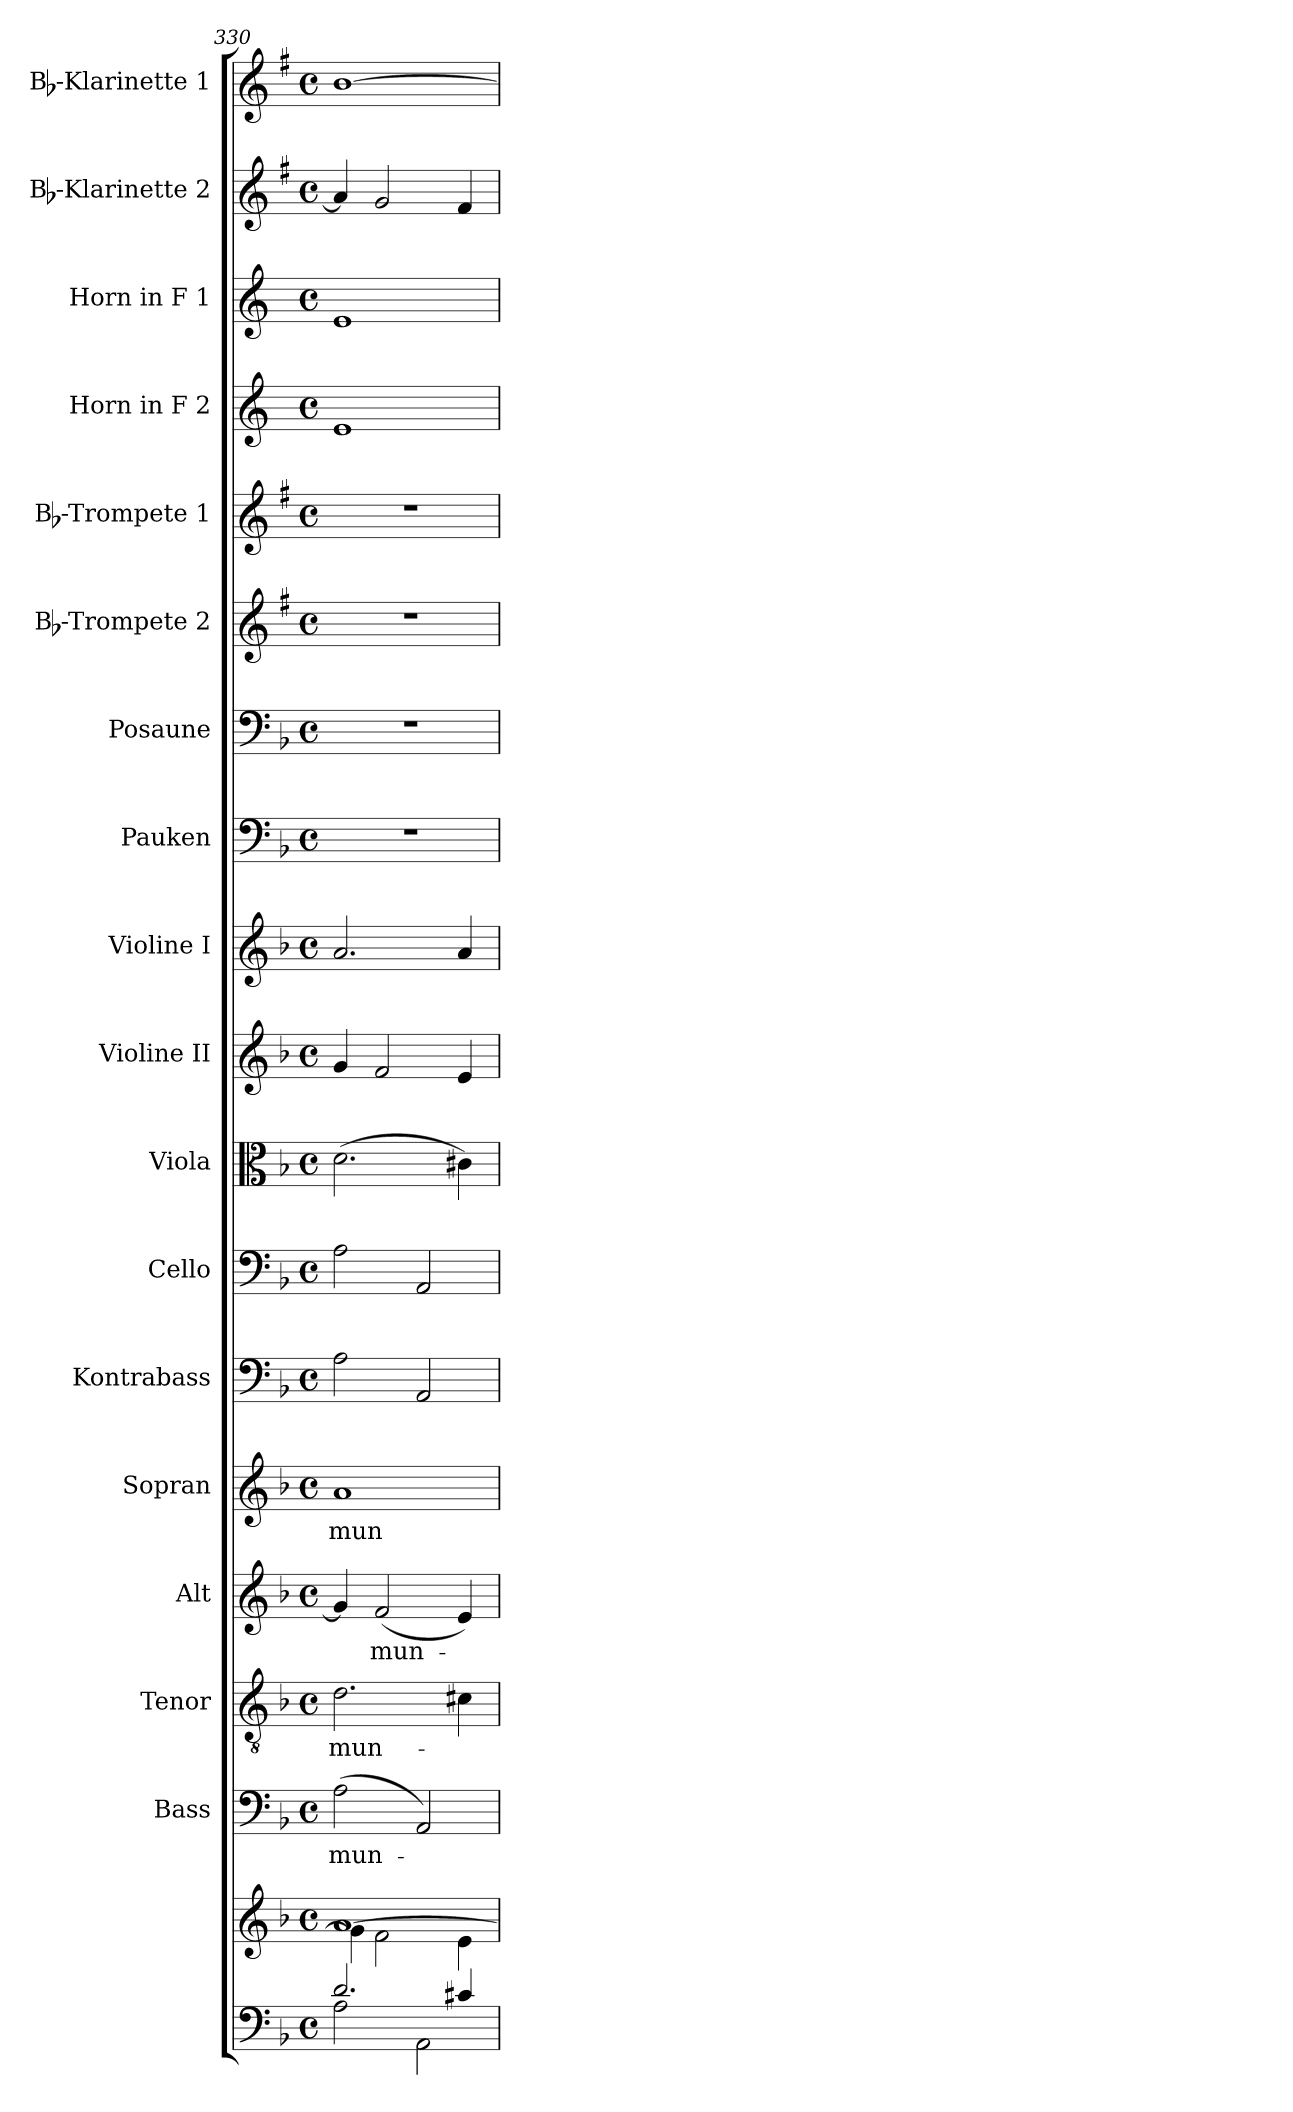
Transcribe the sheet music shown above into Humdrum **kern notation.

**kern	**kern	**kern	**text	**kern	**text	**kern	**text	**kern	**text	**kern	**kern	**kern	**kern	**kern	**kern	**kern	**kern	**kern	**kern	**kern	**kern	**kern
*part18	*part18	*part17	*part17	*part16	*part16	*part15	*part15	*part14	*part14	*part13	*part12	*part11	*part10	*part9	*part8	*part7	*part6	*part5	*part4	*part3	*part2	*part1
*staff19	*staff18	*staff17	*staff17	*staff16	*staff16	*staff15	*staff15	*staff14	*staff14	*staff13	*staff12	*staff11	*staff10	*staff9	*staff8	*staff7	*staff6	*staff5	*staff4	*staff3	*staff2	*staff1
*	*	*I"Bass	*	*I"Tenor	*	*I"Alt	*	*I"Sopran	*	*I"Kontrabass	*I"Cello	*I"Viola	*I"Violine II	*I"Violine I	*I"Pauken	*I"Posaune	*I"Bb-Trompete 2	*I"Bb-Trompete 1	*I"Horn in F 2	*I"Horn in F 1	*I"Bb-Klarinette 2	*I"Bb-Klarinette 1
*	*	*I'B.	*	*I'T.	*	*I'A.	*	*I'S.	*	*I'Kb.	*	*I'Vla.	*I'Vl. II	*I'Vl. I	*I'Pk.	*I'Pos.	*I'Bb Trp. 2	*I'Bb Trp. 1	*	*	*I'Bb Kl. 2	*I'Bb Kl. 1
*clefF4	*clefG2	*clefF4	*	*clefGv2	*	*clefG2	*	*clefG2	*	*clefF4	*clefF4	*clefC3	*clefG2	*clefG2	*clefF4	*clefF4	*clefG2	*clefG2	*clefG2	*clefG2	*clefG2	*clefG2
*	*	*	*	*	*	*	*	*	*	*ITrd7c12	*	*	*	*	*	*	*ITrd1c2	*ITrd1c2	*ITrd4c7	*ITrd4c7	*ITrd1c2	*ITrd1c2
*k[b-]	*k[b-]	*k[b-]	*	*k[b-]	*	*k[b-]	*	*k[b-]	*	*k[b-]	*k[b-]	*k[b-]	*k[b-]	*k[b-]	*k[b-]	*k[b-]	*k[b-]	*k[b-]	*k[b-]	*k[b-]	*k[b-]	*k[b-]
*F:	*F:	*F:	*	*F:	*	*F:	*	*F:	*	*F:	*F:	*F:	*F:	*F:	*F:	*F:	*F:	*F:	*F:	*F:	*F:	*F:
*M4/4	*M4/4	*M4/4	*	*M4/4	*	*M4/4	*	*M4/4	*	*M4/4	*M4/4	*M4/4	*M4/4	*M4/4	*M4/4	*M4/4	*M4/4	*M4/4	*M4/4	*M4/4	*M4/4	*M4/4
*met(c)	*met(c)	*met(c)	*	*met(c)	*	*met(c)	*	*met(c)	*	*met(c)	*met(c)	*met(c)	*met(c)	*met(c)	*met(c)	*met(c)	*met(c)	*met(c)	*met(c)	*met(c)	*met(c)	*met(c)
=330	=330	=330	=330	=330	=330	=330	=330	=330	=330	=330	=330	=330	=330	=330	=330	=330	=330	=330	=330	=330	=330	=330
*^	*^	*	*	*	*	*	*	*	*	*	*	*	*	*	*	*	*	*	*	*	*	*
!	!	!	!	!	!LO:LY:b	!	!LO:LY:b	!	!	!	!LO:LY:b	!	!	!	!	!	!	!	!	!	!	!	!	!
2.d/	2A\	[>1a	4g\]	(>2A\	mun-	2.d\	mun-	4g/]	.	1a	mun-	2AA\	2A\	(>2.d\	4g/	2.a/	1r	1r	1r	1r	1A	1A	4g/]	[1a
!	!	!	!	!	!	!	!	!	!LO:LY:b	!	!	!	!	!	!	!	!	!	!	!	!	!	!	!
.	.	.	2f\	.	.	.	.	(<2f/	mun-	.	.	.	.	.	2f/	.	.	.	.	.	.	.	2f/	.
.	2AA\	.	.	2AA/)	.	.	.	.	.	.	.	2AAA/	2AA/	.	.	.	.	.	.	.	.	.	.	.
4c#X/	.	.	4e\	.	.	4c#X\	.	4e/)	.	.	.	.	.	4c#X\)	4e/	4a/	.	.	.	.	.	.	4e/	.
*v	*v	*	*	*	*	*	*	*	*	*	*	*	*	*	*	*	*	*	*	*	*	*	*	*
*	*v	*v	*	*	*	*	*	*	*	*	*	*	*	*	*	*	*	*	*	*	*	*	*
=	=	=	=	=	=	=	=	=	=	=	=	=	=	=	=	=	=	=	=	=	=	=
*-	*-	*-	*-	*-	*-	*-	*-	*-	*-	*-	*-	*-	*-	*-	*-	*-	*-	*-	*-	*-	*-	*-
